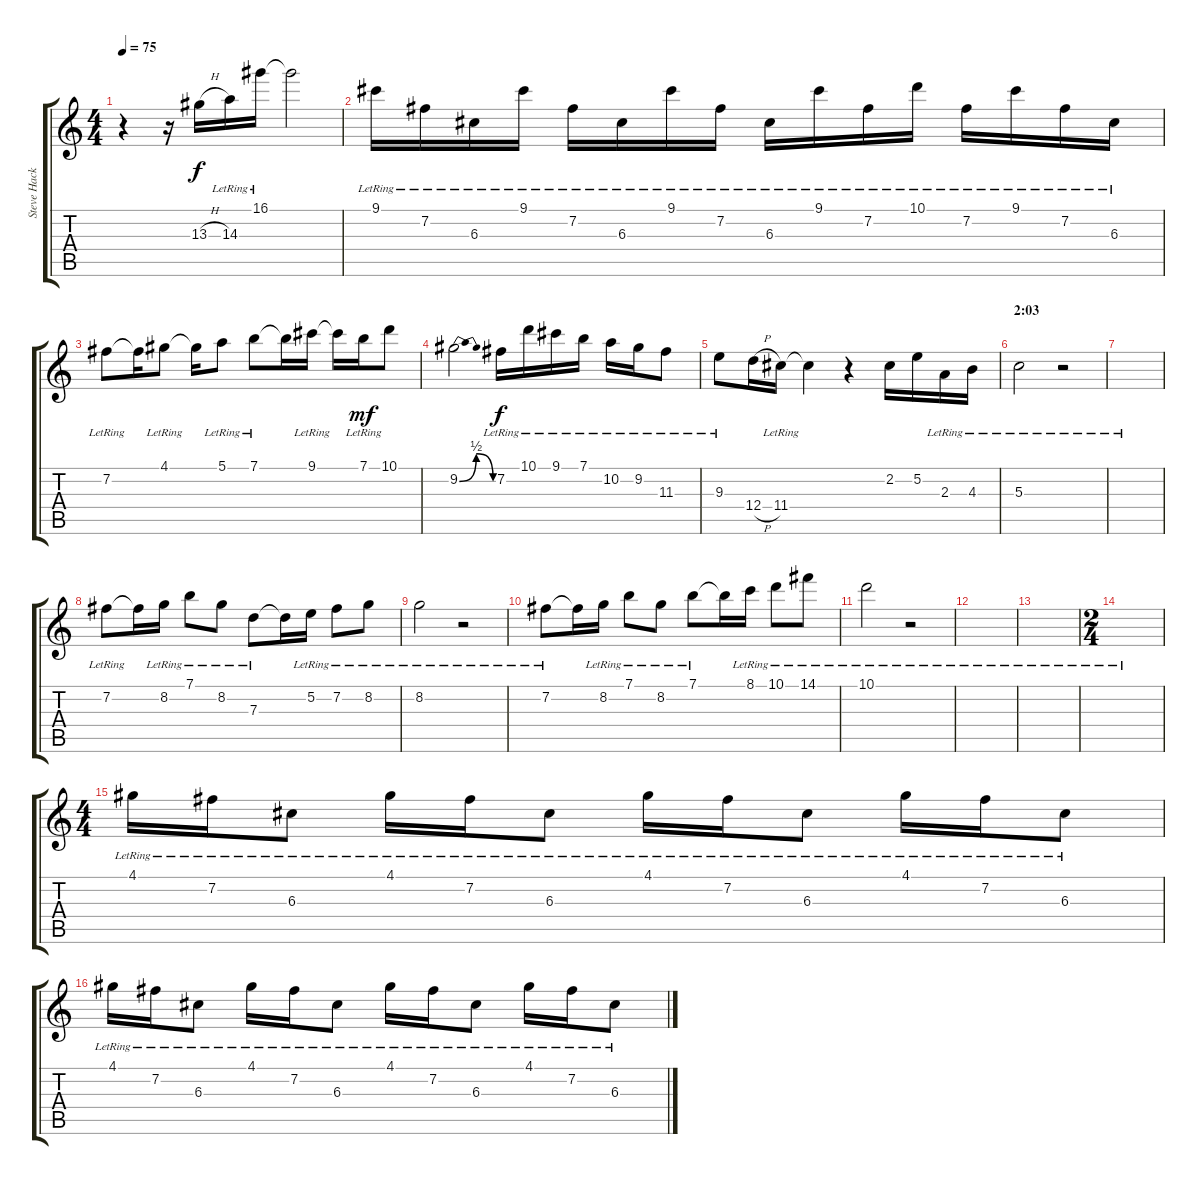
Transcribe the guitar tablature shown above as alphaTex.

\track ("Steve Hackett (clean guitar solo)" "Steve Hack") {instrument electricguitarjazz}
\staff {score tabs}
\tuning (E4 B3 G3 D3 A2 E2) {hide}
\ts (4 4)
\tempo 75
\clef g2
\ks c
r.4{dy f} r.16 13.3{h}.16{volume 10} 14.3{lr}.16 16.1{lr}.16 16.1{t}.2 |
9.1{lr}.16 7.2{lr}.16 6.3{lr}.16 9.1{lr}.16 7.2{lr}.16 6.3{lr}.16 9.1{lr}.16 7.2{lr}.16 6.3{lr}.16 9.1{lr}.16 7.2{lr}.16 10.1{lr}.16 7.2{lr}.16 9.1{lr}.16 7.2{lr}.16 6.3{lr}.16 |
7.2{lr}.8 7.2{t}.16 4.1{lr}.8 4.1{t}.16 5.1{lr}.8 7.1{lr}.8 7.1{t}.16 9.1{lr}.16 9.1{t}.16 7.1{lr}.16{dy mf} 10.1{lr}.8 |
9.2{be (bendrelease 0 0 30 2 45 2 60 0)}.2 7.2{lr}.16{dy f} 10.1{lr}.16 9.1{lr}.16 7.1{lr}.16 10.2{lr}.16 9.2{lr}.16 11.3{lr}.8 |
9.3{lr}.8 12.4{h}.16 11.4{lr}.16 11.4{t}.4 r.4 2.2.16 5.2.16 2.3{lr}.16 4.3{lr}.16 |
\section ("" "2:03")
5.3{lr}.2 r.2 |
|
7.2{lr}.8 7.2{t}.16 8.2{lr}.16 7.1{lr}.8 8.2{lr}.8 7.3{lr}.8 7.3{t}.16 5.2{lr}.16 7.2{lr}.8 8.2{lr}.8 |
8.2{lr}.2 r.2 |
7.2{lr}.8 7.2{t}.16 8.2{lr}.16 7.1{lr}.8 8.2{lr}.8 7.1{lr}.8 7.1{t}.16 8.1{lr}.16 10.1{lr}.8 14.1{lr}.8 |
10.1{lr}.2 r.2 |
|
|
\ts (2 4)
|
\ts (4 4)
4.1{lr}.16 7.2{lr}.16 6.3{lr}.8 4.1{lr}.16 7.2{lr}.16 6.3{lr}.8 4.1{lr}.16 7.2{lr}.16 6.3{lr}.8 4.1{lr}.16 7.2{lr}.16 6.3{lr}.8 |
4.1{lr}.16 7.2{lr}.16 6.3{lr}.8 4.1{lr}.16 7.2{lr}.16 6.3{lr}.8 4.1{lr}.16 7.2{lr}.16 6.3{lr}.8 4.1{lr}.16 7.2{lr}.16 6.3{lr}.8
